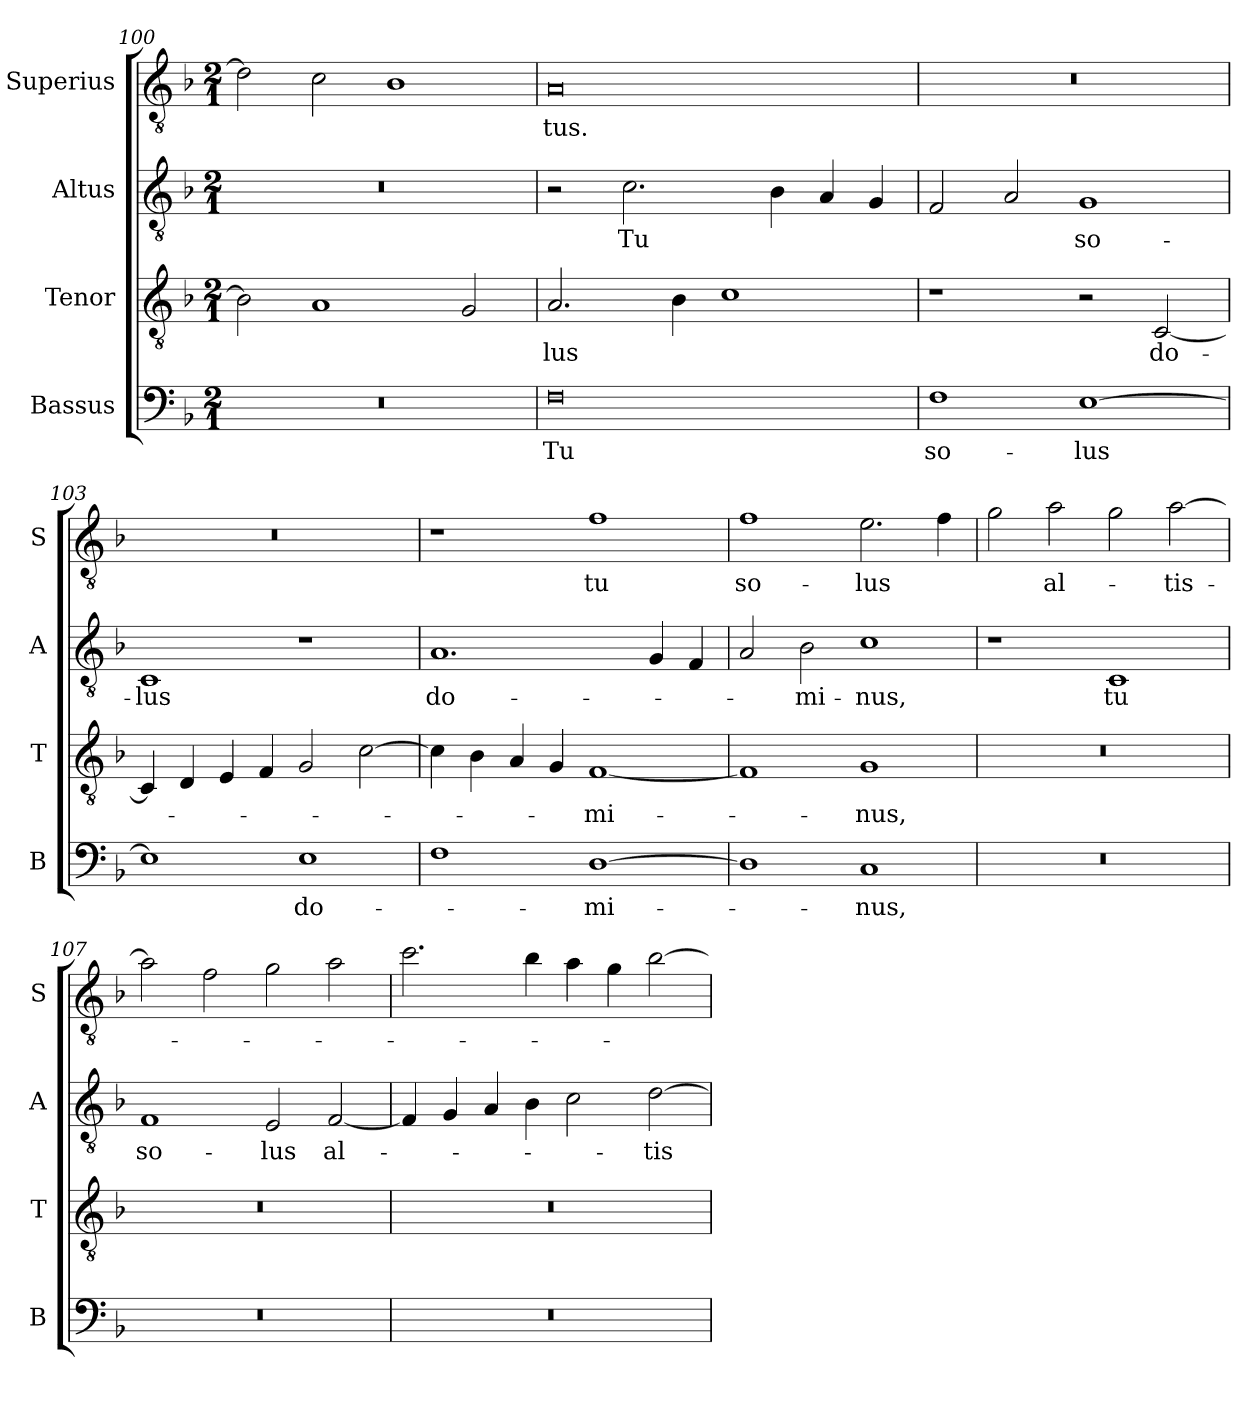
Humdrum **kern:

**kern	**text	**kern	**text	**kern	**text	**kern	**text
*part4	*part4	*part3	*part3	*part2	*part2	*part1	*part1
*staff4	*staff4	*staff3	*staff3	*staff2	*staff2	*staff1	*staff1
*I"Bassus	*	*I"Tenor	*	*I"Altus	*	*I"Superius	*
*I'B	*	*I'T	*	*I'A	*	*I'S	*
*clefF4	*	*clefGv2	*	*clefGv2	*	*clefGv2	*
*k[b-]	*	*k[b-]	*	*k[b-]	*	*k[b-]	*
*M2/1	*	*M2/1	*	*M2/1	*	*M2/1	*
=100	=100	=100	=100	=100	=100	=100	=100
0r	.	2B-]	.	0r	.	2d]	.
.	.	1A	.	.	.	2c	.
.	.	.	.	.	.	1B-	.
.	.	2G	.	.	.	.	.
=101	=101	=101	=101	=101	=101	=101	=101
0F	Tu	2.A	-lus	2r	.	0A	-tus.
.	.	.	.	2.c	Tu	.	.
.	.	4B-	.	.	.	.	.
.	.	1c	.	.	.	.	.
.	.	.	.	4B-	.	.	.
.	.	.	.	4A	.	.	.
.	.	.	.	4G	.	.	.
=102	=102	=102	=102	=102	=102	=102	=102
1F	so-	1r	.	2F	.	0r	.
.	.	.	.	2A	.	.	.
[1E	-lus	2r	.	1G	so-	.	.
.	.	[2C	do-	.	.	.	.
=103	=103	=103	=103	=103	=103	=103	=103
1E]	.	4C]	.	1C	-lus	0r	.
.	.	4D	.	.	.	.	.
.	.	4E	.	.	.	.	.
.	.	4F	.	.	.	.	.
1E	do-	2G	.	1r	.	.	.
.	.	[2c	.	.	.	.	.
=104	=104	=104	=104	=104	=104	=104	=104
1F	.	4c]	.	1.A	do-	1r	.
.	.	4B-	.	.	.	.	.
.	.	4A	.	.	.	.	.
.	.	4G	.	.	.	.	.
[1D	-mi-	[1F	-mi-	.	.	1f	tu
.	.	.	.	4G	.	.	.
.	.	.	.	4F	.	.	.
=105	=105	=105	=105	=105	=105	=105	=105
1D]	.	1F]	.	2A	.	1f	so-
.	.	.	.	2B-	-mi-	.	.
1C	-nus,	1G	-nus,	1c	-nus,	2.e	-lus
.	.	.	.	.	.	4f	.
=106	=106	=106	=106	=106	=106	=106	=106
0r	.	0r	.	1r	.	2g	.
.	.	.	.	.	.	2a	al-
.	.	.	.	1C	tu	2g	.
.	.	.	.	.	.	[2a	-tis-
=107	=107	=107	=107	=107	=107	=107	=107
0r	.	0r	.	1F	so-	2a]	.
.	.	.	.	.	.	2f	.
.	.	.	.	2E	-lus	2g	.
.	.	.	.	[2F	al-	2a	.
=108	=108	=108	=108	=108	=108	=108	=108
0r	.	0r	.	4F]	.	2.cc	.
.	.	.	.	4G	.	.	.
.	.	.	.	4A	.	.	.
.	.	.	.	4B-	.	4b-	.
.	.	.	.	2c	.	4a	.
.	.	.	.	.	.	4g	.
.	.	.	.	[2d	-tis-	[2b-	.
=	=	=	=	=	=	=	=
*-	*-	*-	*-	*-	*-	*-	*-
